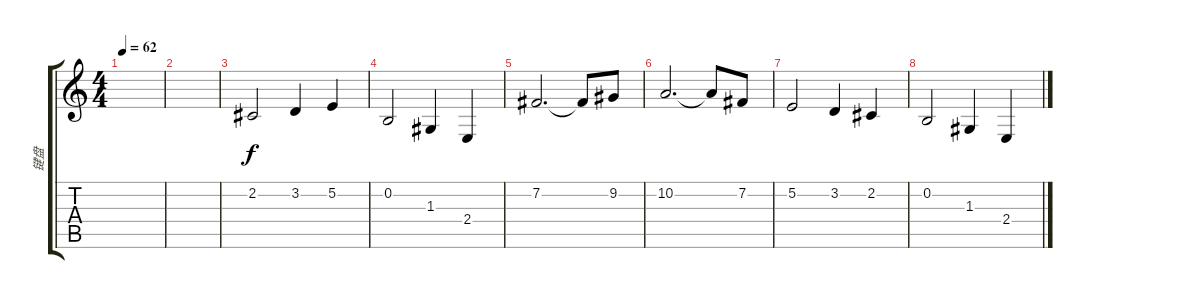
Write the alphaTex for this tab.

\track ("键盘" "键盘") {instrument drawbarorgan}
\staff {score tabs}
\tuning (E4 B3 G3 D3 A2 E2) {hide}
\ts (4 4)
\tempo 62
\clef g2
\ks c
|
|
2.2.2 3.2.4 5.2.4 |
0.2.2 1.3.4 2.4.4 |
7.2.2{d} 7.2{t}.8 9.2.8 |
10.2.2{d} 10.2{t}.8 7.2.8 |
5.2.2 3.2.4 2.2.4 |
0.2.2 1.3.4 2.4.4
